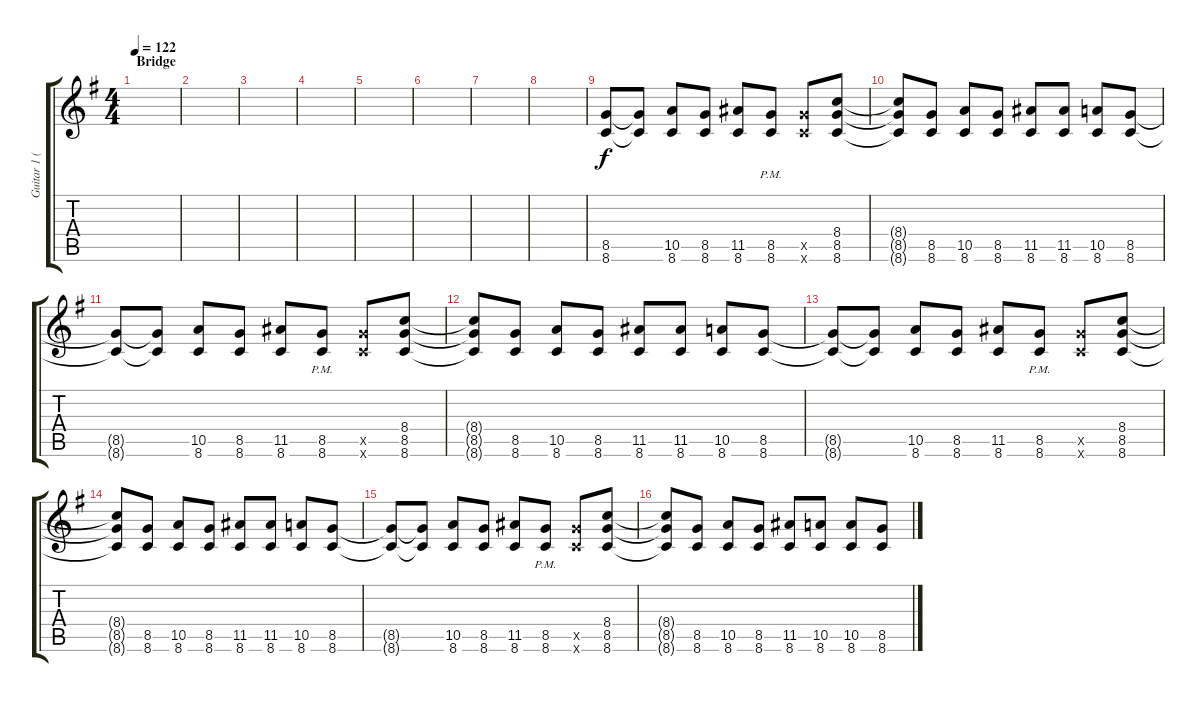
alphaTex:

\track ("Guitar 1 (Em tuning)" "Guitar 1 (") {instrument electricguitarclean}
\staff {score tabs}
\tuning (E4 B3 G3 E3 B2 E2) {hide}
\ts (4 4)
\section ("" "Bridge")
\tempo 122
\clef g2
\ks g
|
|
|
|
|
|
|
|
(8.5 8.6).8 (8.5{t} 8.6{t}).8 (10.5 8.6).8 (8.5 8.6).8 (11.5 8.6).8 (8.5{pm} 8.6{pm}).8 (8.5{x} 8.6{x}).8 (8.4 8.5 8.6).8 |
(8.4{t} 8.5{t} 8.6{t}).8 (8.5 8.6).8 (10.5 8.6).8 (8.5 8.6).8 (11.5 8.6).8 (11.5 8.6).8 (10.5 8.6).8 (8.5 8.6).8 |
(8.5{t} 8.6{t}).8 (8.5{t} 8.6{t}).8 (10.5 8.6).8 (8.5 8.6).8 (11.5 8.6).8 (8.5{pm} 8.6{pm}).8 (8.5{x} 8.6{x}).8 (8.4 8.5 8.6).8 |
(8.4{t} 8.5{t} 8.6{t}).8 (8.5 8.6).8 (10.5 8.6).8 (8.5 8.6).8 (11.5 8.6).8 (11.5 8.6).8 (10.5 8.6).8 (8.5 8.6).8 |
(8.5{t} 8.6{t}).8 (8.5{t} 8.6{t}).8 (10.5 8.6).8 (8.5 8.6).8 (11.5 8.6).8 (8.5{pm} 8.6{pm}).8 (8.5{x} 8.6{x}).8 (8.4 8.5 8.6).8 |
(8.4{t} 8.5{t} 8.6{t}).8 (8.5 8.6).8 (10.5 8.6).8 (8.5 8.6).8 (11.5 8.6).8 (11.5 8.6).8 (10.5 8.6).8 (8.5 8.6).8 |
(8.5{t} 8.6{t}).8 (8.5{t} 8.6{t}).8 (10.5 8.6).8 (8.5 8.6).8 (11.5 8.6).8 (8.5{pm} 8.6{pm}).8 (8.5{x} 8.6{x}).8 (8.4 8.5 8.6).8 |
(8.4{t} 8.5{t} 8.6{t}).8 (8.5 8.6).8 (10.5 8.6).8 (8.5 8.6).8 (11.5 8.6).8 (10.5 8.6).8 (10.5 8.6).8 (8.5 8.6).8
